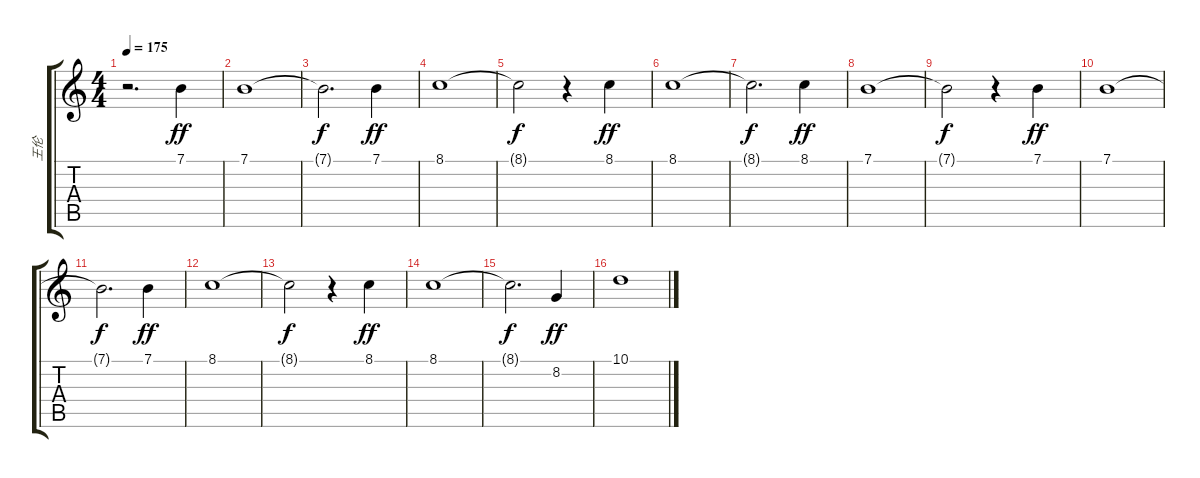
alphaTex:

\track ("王伦" "王伦") {instrument flute}
\staff {score tabs}
\tuning (E4 B3 G3 D3 A2 E2) {hide}
\ts (4 4)
\tempo 175
\clef g2
\ks c
r.2{d dy ff} 7.1.4 |
7.1.1 |
7.1{t}.2{d dy f} 7.1.4{dy ff} |
8.1.1 |
8.1{t}.2{dy f} r.4 8.1.4{dy ff} |
8.1.1{txt ""} |
8.1{t}.2{d dy f} 8.1.4{dy ff} |
7.1.1 |
7.1{t}.2{dy f} r.4 7.1.4{dy ff} |
7.1.1 |
7.1{t}.2{d dy f} 7.1.4{dy ff} |
8.1.1 |
8.1{t}.2{dy f} r.4 8.1.4{dy ff} |
8.1.1 |
8.1{t}.2{d dy f} 8.2.4{dy ff} |
10.1.1
